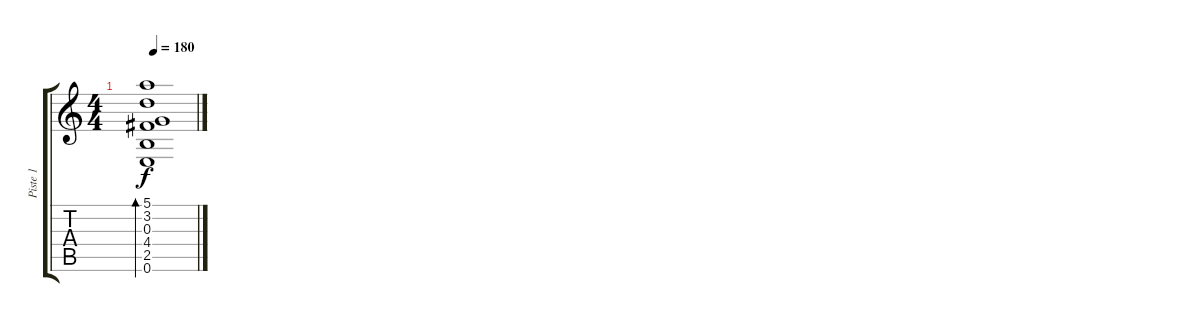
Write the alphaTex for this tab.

\track ("Piste 1" "Piste 1") {instrument acousticguitarsteel}
\staff {score tabs}
\tuning (E4 B3 G3 D3 A2 E2) {hide}
\ts (4 4)
\tempo 180
\clef g2
\ks c
(5.1 3.2 0.3 4.4 2.5 0.6).1{bd 480 dy f}
